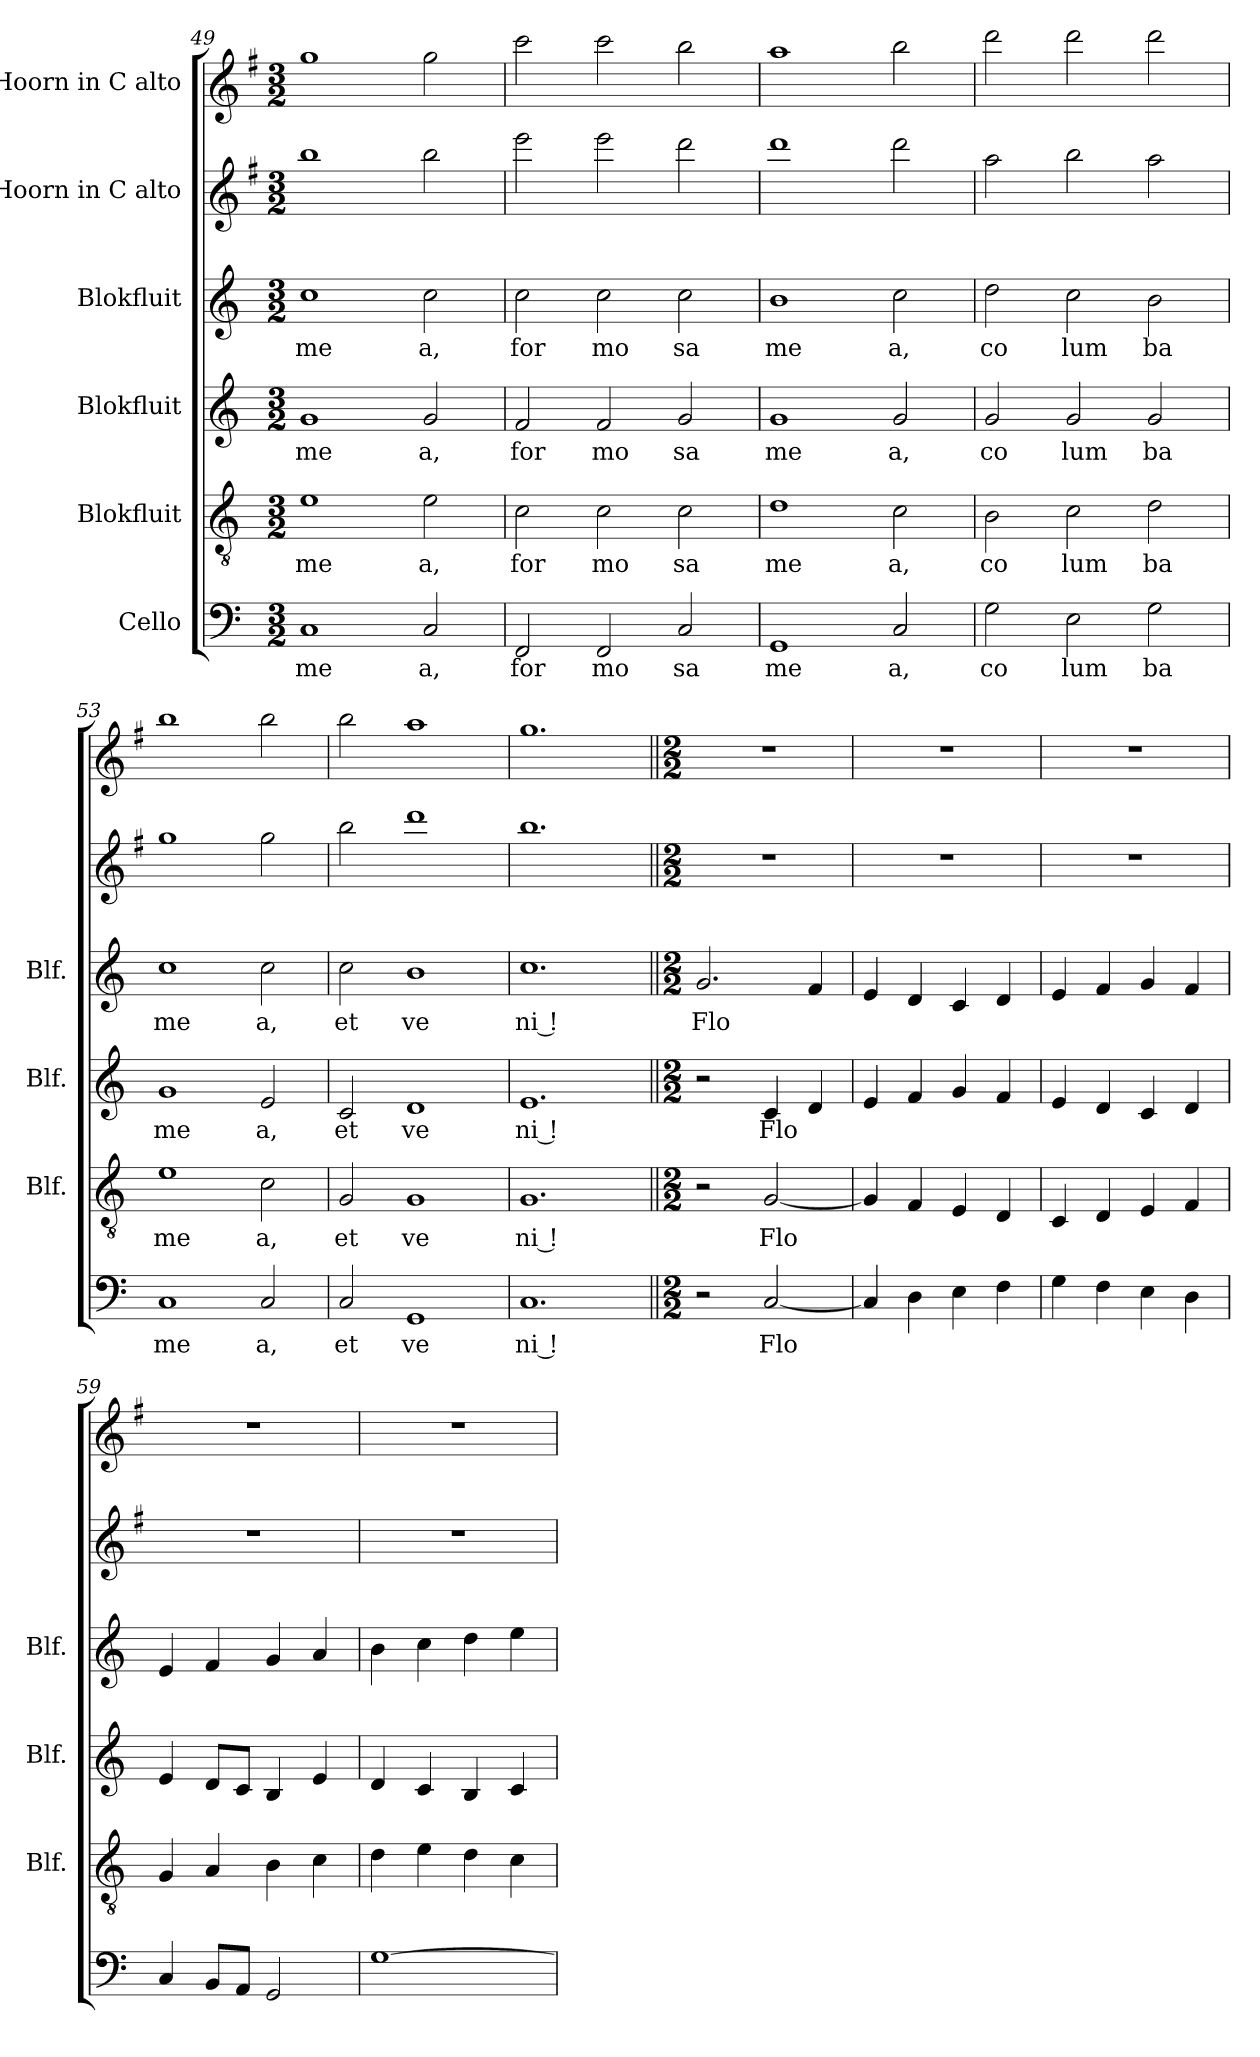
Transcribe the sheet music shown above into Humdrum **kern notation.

**kern	**text	**kern	**text	**kern	**text	**kern	**text	**kern	**kern
*part6	*part6	*part5	*part5	*part4	*part4	*part3	*part3	*part2	*part1
*staff6	*staff6	*staff5	*staff5	*staff4	*staff4	*staff3	*staff3	*staff2	*staff1
*I"Cello	*	*I"Blokfluit	*	*I"Blokfluit	*	*I"Blokfluit	*	*I"Hoorn in C alto	*I"Hoorn in C alto
*	*	*I'Blf.	*	*I'Blf.	*	*I'Blf.	*	*	*
*clefF4	*	*clefGv2	*	*clefG2	*	*clefG2	*	*clefG2	*clefG2
*	*	*	*	*	*	*	*	*ITrd4c7	*ITrd4c7
*k[]	*	*k[]	*	*k[]	*	*k[]	*	*k[]	*k[]
*M3/2	*	*M3/2	*	*M3/2	*	*M3/2	*	*M3/2	*M3/2
=49	=49	=49	=49	=49	=49	=49	=49	=49	=49
!	!LO:LY:b	!	!LO:LY:b	!	!LO:LY:b	!	!LO:LY:b	!	!
1C	me	1e	me	1g	me	1cc	me	1ee	1cc
!	!LO:LY:b	!	!LO:LY:b	!	!LO:LY:b	!	!LO:LY:b	!	!
2C/	a,	2e\	a,	2g/	a,	2cc\	a,	2ee\	2cc\
=50	=50	=50	=50	=50	=50	=50	=50	=50	=50
!	!LO:LY:b	!	!LO:LY:b	!	!LO:LY:b	!	!LO:LY:b	!	!
2FF/	for	2c\	for	2f/	for	2cc\	for	2aa\	2ff\
!	!LO:LY:b	!	!LO:LY:b	!	!LO:LY:b	!	!LO:LY:b	!	!
2FF/	mo	2c\	mo	2f/	mo	2cc\	mo	2aa\	2ff\
!	!LO:LY:b	!	!LO:LY:b	!	!LO:LY:b	!	!LO:LY:b	!	!
2C/	sa	2c\	sa	2g/	sa	2cc\	sa	2gg\	2ee\
=51	=51	=51	=51	=51	=51	=51	=51	=51	=51
!	!LO:LY:b	!	!LO:LY:b	!	!LO:LY:b	!	!LO:LY:b	!	!
1GG	me	1d	me	1g	me	1b	me	1gg	1dd
!	!LO:LY:b	!	!LO:LY:b	!	!LO:LY:b	!	!LO:LY:b	!	!
2C/	a,	2c\	a,	2g/	a,	2cc\	a,	2gg\	2ee\
=52	=52	=52	=52	=52	=52	=52	=52	=52	=52
!	!LO:LY:b	!	!LO:LY:b	!	!LO:LY:b	!	!LO:LY:b	!	!
2G\	co	2B\	co	2g/	co	2dd\	co	2dd\	2gg\
!	!LO:LY:b	!	!LO:LY:b	!	!LO:LY:b	!	!LO:LY:b	!	!
2E\	lum	2c\	lum	2g/	lum	2cc\	lum	2ee\	2gg\
!	!LO:LY:b	!	!LO:LY:b	!	!LO:LY:b	!	!LO:LY:b	!	!
2G\	ba	2d\	ba	2g/	ba	2b\	ba	2dd\	2gg\
=53	=53	=53	=53	=53	=53	=53	=53	=53	=53
!	!LO:LY:b	!	!LO:LY:b	!	!LO:LY:b	!	!LO:LY:b	!	!
1C	me	1e	me	1g	me	1cc	me	1cc	1ee
!	!LO:LY:b	!	!LO:LY:b	!	!LO:LY:b	!	!LO:LY:b	!	!
2C/	a,	2c\	a,	2e/	a,	2cc\	a,	2cc\	2ee\
!!LO:LB:g=z
=54	=54	=54	=54	=54	=54	=54	=54	=54	=54
!	!LO:LY:b	!	!LO:LY:b	!	!LO:LY:b	!	!LO:LY:b	!	!
2C/	et	2G/	et	2c/	et	2cc\	et	2ee\	2ee\
!	!LO:LY:b	!	!LO:LY:b	!	!LO:LY:b	!	!LO:LY:b	!	!
1GG	ve	1G	ve	1d	ve	1b	ve	1gg	1dd
=55	=55	=55	=55	=55	=55	=55	=55	=55	=55
!	!LO:LY:b	!	!LO:LY:b	!	!LO:LY:b	!	!LO:LY:b	!	!
1.C	ni !	1.G	ni !	1.e	ni !	1.cc	ni !	1.ee	1.cc
=56||	=56||	=56||	=56||	=56||	=56||	=56||	=56||	=56||	=56||
*M2/2	*	*M2/2	*	*M2/2	*	*M2/2	*	*M2/2	*M2/2
!	!	!	!	!	!	!	!LO:LY:b	!	!
2r	.	2r	.	2r	.	2.g/	Flo	1r	1r
!	!LO:LY:b	!	!LO:LY:b	!	!LO:LY:b	!	!	!	!
[2C/	Flo	[2G/	Flo	4c/	Flo	.	.	.	.
.	.	.	.	4d/	.	4f/	.	.	.
=57	=57	=57	=57	=57	=57	=57	=57	=57	=57
4C/]	.	4G/]	.	4e/	.	4e/	.	1r	1r
4D\	.	4F/	.	4f/	.	4d/	.	.	.
4E\	.	4E/	.	4g/	.	4c/	.	.	.
4F\	.	4D/	.	4f/	.	4d/	.	.	.
=58	=58	=58	=58	=58	=58	=58	=58	=58	=58
4G\	.	4C/	.	4e/	.	4e/	.	1r	1r
4F\	.	4D/	.	4d/	.	4f/	.	.	.
4E\	.	4E/	.	4c/	.	4g/	.	.	.
4D\	.	4F/	.	4d/	.	4f/	.	.	.
=59	=59	=59	=59	=59	=59	=59	=59	=59	=59
4C/	.	4G/	.	4e/	.	4e/	.	1r	1r
8BB/L	.	4A/	.	8d/L	.	4f/	.	.	.
8AA/J	.	.	.	8c/J	.	.	.	.	.
2GG/	.	4B\	.	4B/	.	4g/	.	.	.
.	.	4c\	.	4e/	.	4a/	.	.	.
=60	=60	=60	=60	=60	=60	=60	=60	=60	=60
[1G	.	4d\	.	4d/	.	4b\	.	1r	1r
.	.	4e\	.	4c/	.	4cc\	.	.	.
.	.	4d\	.	4B/	.	4dd\	.	.	.
.	.	4c\	.	4c/	.	4ee\	.	.	.
=	=	=	=	=	=	=	=	=	=
*-	*-	*-	*-	*-	*-	*-	*-	*-	*-
